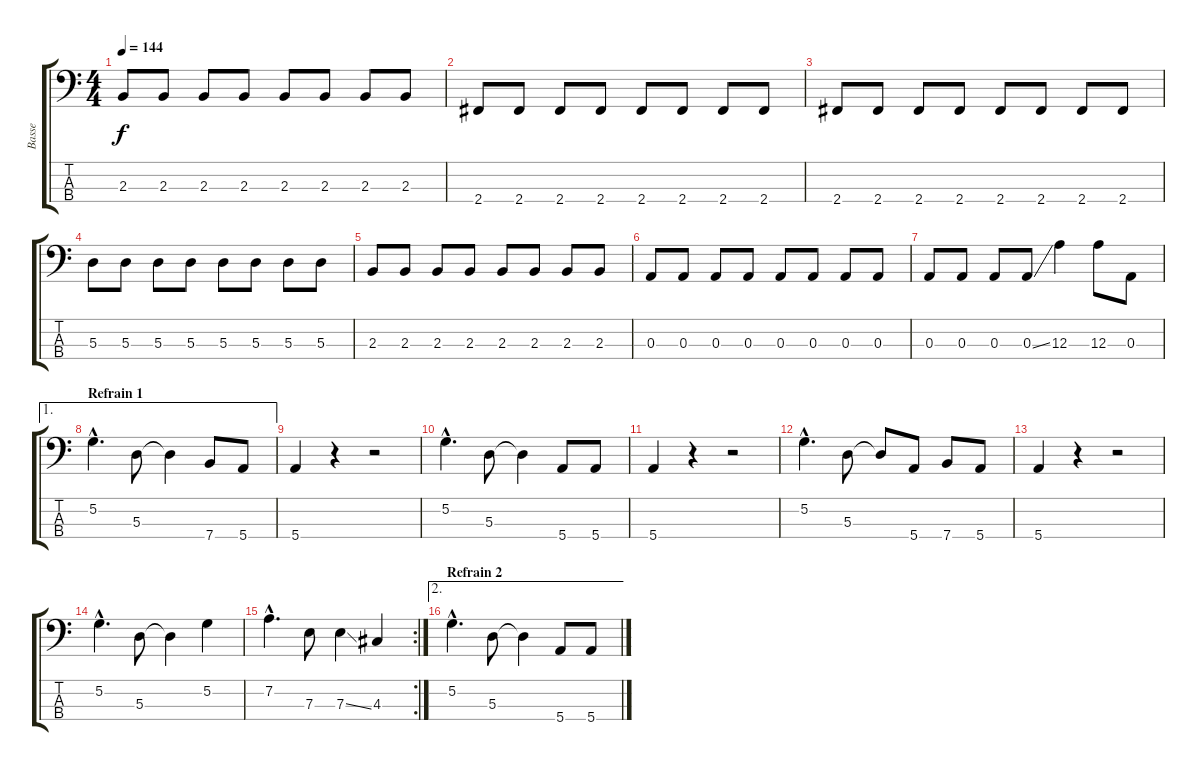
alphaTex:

\track ("Basse" "Basse") {instrument electricbassfinger}
\staff {score tabs}
\tuning (G2 D2 A1 E1) {hide}
\ts (4 4)
\tempo 144
\clef f4
\ks c
2.3.8{dy f} 2.3.8 2.3.8 2.3.8 2.3.8 2.3.8 2.3.8 2.3.8 |
2.4.8 2.4.8 2.4.8 2.4.8 2.4.8 2.4.8 2.4.8 2.4.8 |
2.4.8 2.4.8 2.4.8 2.4.8 2.4.8 2.4.8 2.4.8 2.4.8 |
5.3.8 5.3.8 5.3.8 5.3.8 5.3.8 5.3.8 5.3.8 5.3.8 |
2.3.8 2.3.8 2.3.8 2.3.8 2.3.8 2.3.8 2.3.8 2.3.8 |
0.3.8 0.3.8 0.3.8 0.3.8 0.3.8 0.3.8 0.3.8 0.3.8 |
0.3.8 0.3.8 0.3.8 0.3{ss}.8 12.3.4 12.3.8 0.3.8 |
\ae 1
\section ("" "Refrain 1")
5.2{hac}.4{d} 5.3.8 5.3{t}.4 7.4.8 5.4.8 |
5.4.4 r.4 r.2 |
5.2{hac}.4{d} 5.3.8 5.3{t}.4 5.4.8 5.4.8 |
5.4.4 r.4 r.2 |
5.2{hac}.4{d} 5.3.8 5.3{t}.8 5.4.8 7.4.8 5.4.8 |
5.4.4 r.4 r.2 |
5.2{hac}.4{d} 5.3.8 5.3{t}.4 5.2.4 |
\rc 2
7.2{hac}.4{d} 7.3.8 7.3{ss}.4 4.3.4 |
\ae 2
\section ("" "Refrain 2")
5.2{hac}.4{d} 5.3.8 5.3{t}.4 5.4.8 5.4.8
